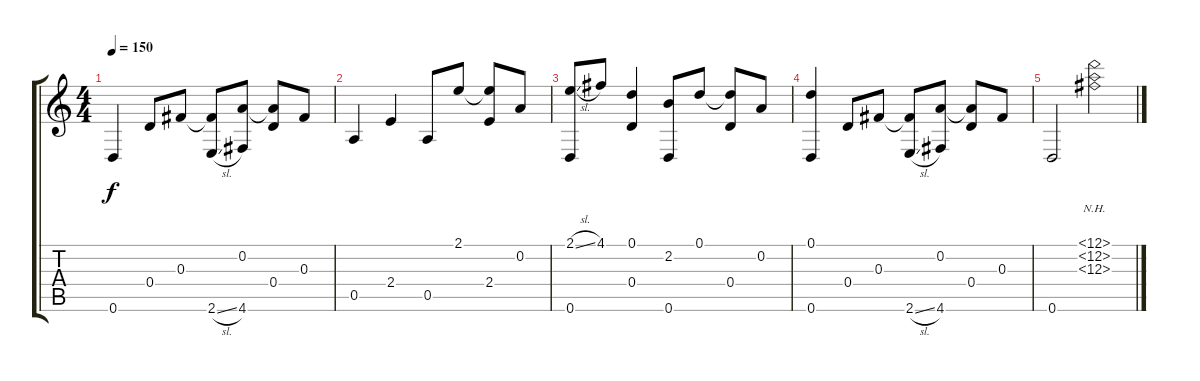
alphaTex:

\track "" {instrument acousticguitarsteel}
\staff {score tabs}
\tuning (D4 A3 Gb3 D3 A2 D2) {hide}
\ts (4 4)
\tempo 150
\clef g2
\ks c
0.6.4{dy f} 0.4.8 0.3.8 (0.3{t} 2.6{sl}).8 (0.2 4.6).8 (0.2{t} 0.4).8 0.3.8 |
0.5.4 2.4.4 0.5.8 2.1.8 (2.1{t} 2.4).8 0.2.8 |
(2.1{sl} 0.6).8 4.1.8 (0.1 0.4).4 (2.2 0.6).8 0.1.8 (0.1{t} 0.4).8 0.2.8 |
(0.1 0.6).4 0.4.8 0.3.8 (0.3{t} 2.6{sl}).8 (0.2 4.6).8 (0.2{t} 0.4).8 0.3.8 |
0.6.2 (12.1{nh} 12.2{nh} 12.3{nh}).2
